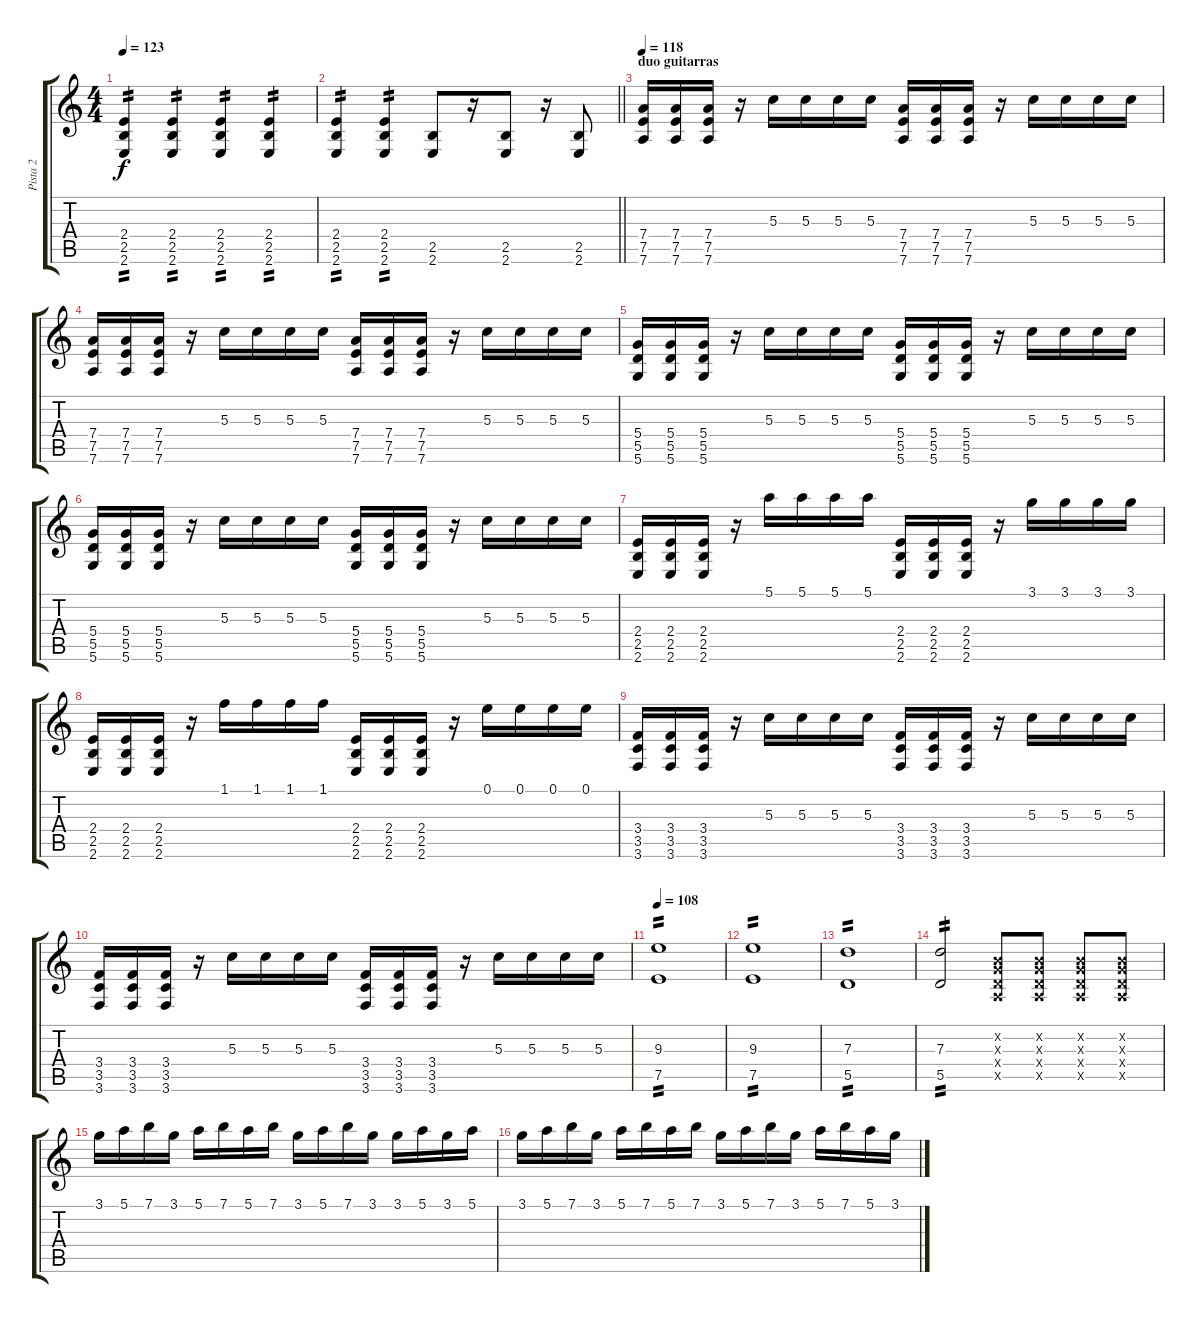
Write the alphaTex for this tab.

\track ("Pista 2" "Pista 2") {instrument distortionguitar}
\staff {score tabs}
\tuning (E4 B3 G3 D3 A2 D2) {hide}
\ts (4 4)
\tempo 123
\clef g2
\ks aminor
(2.4 2.5 2.6).4{tp 2 dy f} (2.4 2.5 2.6).4{tp 2} (2.4 2.5 2.6).4{tp 2} (2.4 2.5 2.6).4{tp 2} |
\barLineRight lightlight
(2.4 2.5 2.6).4{tp 2} (2.4 2.5 2.6).4{tp 2} (2.5 2.6).8 r.16 (2.5 2.6).8 r.16 (2.5 2.6).8 |
\section ("" "duo guitarras")
\tempo 118
(7.4 7.5 7.6).16 (7.4 7.5 7.6).16 (7.4 7.5 7.6).16 r.16 5.3.16 5.3.16 5.3.16 5.3.16 (7.4 7.5 7.6).16 (7.4 7.5 7.6).16 (7.4 7.5 7.6).16 r.16 5.3.16 5.3.16 5.3.16 5.3.16 |
(7.4 7.5 7.6).16 (7.4 7.5 7.6).16 (7.4 7.5 7.6).16 r.16 5.3.16 5.3.16 5.3.16 5.3.16 (7.4 7.5 7.6).16 (7.4 7.5 7.6).16 (7.4 7.5 7.6).16 r.16 5.3.16 5.3.16 5.3.16 5.3.16 |
(5.4 5.5 5.6).16 (5.4 5.5 5.6).16 (5.4 5.5 5.6).16 r.16 5.3.16 5.3.16 5.3.16 5.3.16 (5.4 5.5 5.6).16 (5.4 5.5 5.6).16 (5.4 5.5 5.6).16 r.16 5.3.16 5.3.16 5.3.16 5.3.16 |
(5.4 5.5 5.6).16 (5.4 5.5 5.6).16 (5.4 5.5 5.6).16 r.16 5.3.16 5.3.16 5.3.16 5.3.16 (5.4 5.5 5.6).16 (5.4 5.5 5.6).16 (5.4 5.5 5.6).16 r.16 5.3.16 5.3.16 5.3.16 5.3.16 |
(2.4 2.5 2.6).16 (2.4 2.5 2.6).16 (2.4 2.5 2.6).16 r.16 5.1.16 5.1.16 5.1.16 5.1.16 (2.4 2.5 2.6).16 (2.4 2.5 2.6).16 (2.4 2.5 2.6).16 r.16 3.1.16 3.1.16 3.1.16 3.1.16 |
(2.4 2.5 2.6).16 (2.4 2.5 2.6).16 (2.4 2.5 2.6).16 r.16 1.1.16 1.1.16 1.1.16 1.1.16 (2.4 2.5 2.6).16 (2.4 2.5 2.6).16 (2.4 2.5 2.6).16 r.16 0.1.16 0.1.16 0.1.16 0.1.16 |
(3.4 3.5 3.6).16 (3.4 3.5 3.6).16 (3.4 3.5 3.6).16 r.16 5.3.16 5.3.16 5.3.16 5.3.16 (3.4 3.5 3.6).16 (3.4 3.5 3.6).16 (3.4 3.5 3.6).16 r.16 5.3.16 5.3.16 5.3.16 5.3.16 |
(3.4 3.5 3.6).16 (3.4 3.5 3.6).16 (3.4 3.5 3.6).16 r.16 5.3.16 5.3.16 5.3.16 5.3.16 (3.4 3.5 3.6).16 (3.4 3.5 3.6).16 (3.4 3.5 3.6).16 r.16 5.3.16 5.3.16 5.3.16 5.3.16 |
\tempo 108
(9.3 7.5).1{tp 2} |
(9.3 7.5).1{tp 2} |
(7.3 5.5).1{tp 2} |
(7.3 5.5).2{tp 2} (0.2{x} 0.3{x} 0.4{x} 0.5{x}).8 (0.2{x} 0.3{x} 0.4{x} 0.5{x}).8 (0.2{x} 0.3{x} 0.4{x} 0.5{x}).8 (0.2{x} 0.3{x} 0.4{x} 0.5{x}).8 |
3.1.16 5.1.16 7.1.16 3.1.16 5.1.16 7.1.16 5.1.16 7.1.16 3.1.16 5.1.16 7.1.16 3.1.16 3.1.16 5.1.16 3.1.16 5.1.16 |
3.1.16 5.1.16 7.1.16 3.1.16 5.1.16 7.1.16 5.1.16 7.1.16 3.1.16 5.1.16 7.1.16 3.1.16 5.1.16 7.1.16 5.1.16 3.1.16
